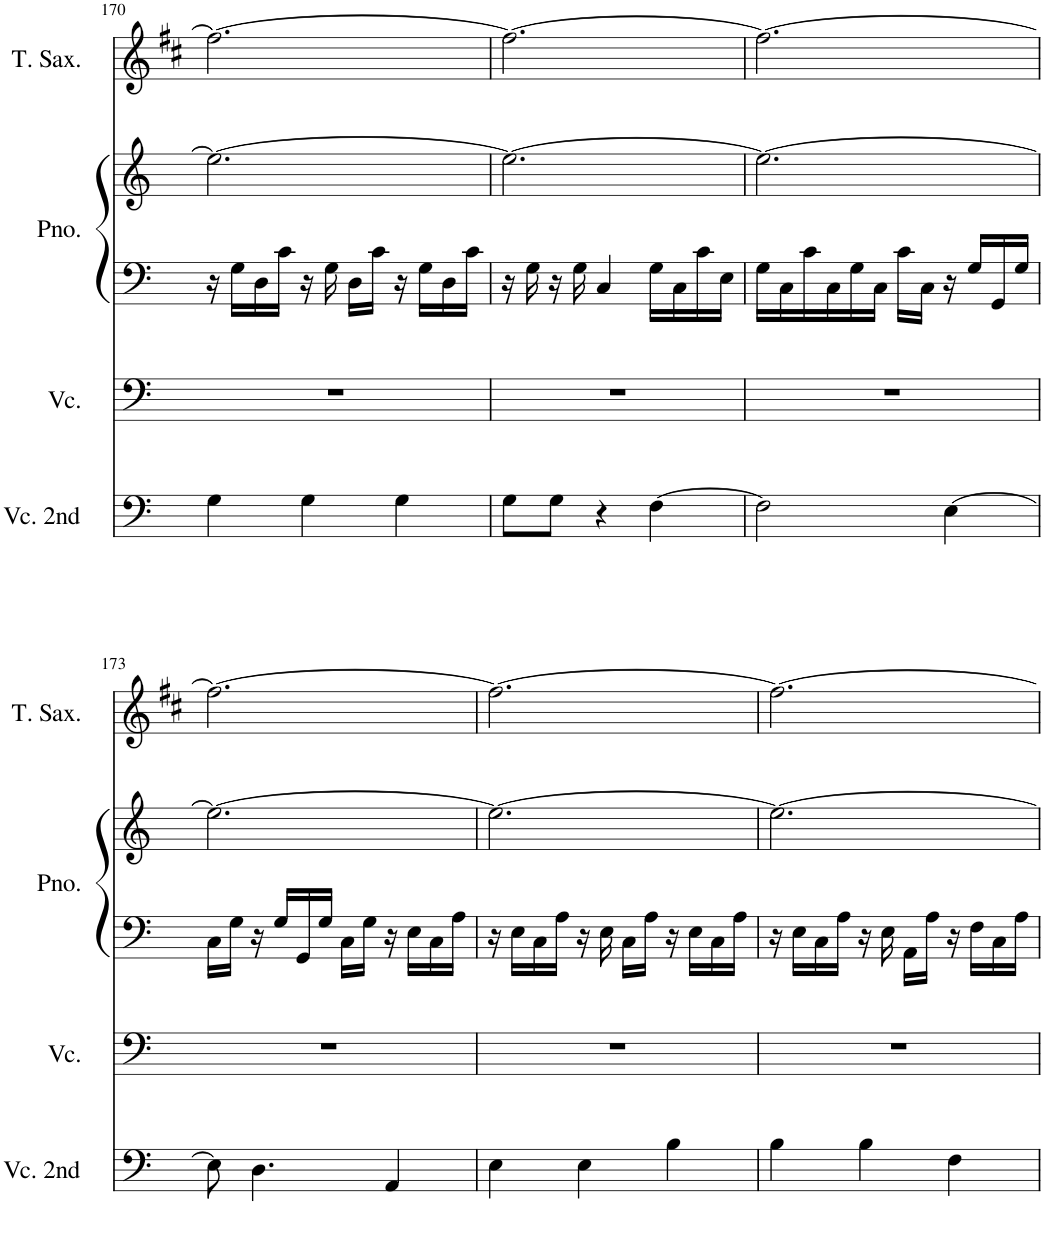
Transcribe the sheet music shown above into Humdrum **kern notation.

**kern	**kern	**kern	**kern	**kern
*part4	*part3	*part2	*part2	*part1
*staff5	*staff4	*staff3	*staff2	*staff1
*I"Violoncello 2nd time	*I"Violoncello 1st time	*I"Piano	*	*I"Tenor Saxophone
*I'Vc. 2nd	*I'Vc.	*I'Pno.	*	*I'T. Sax.
!!LO:PB:g=z
*clefF4	*clefF4	*clefF4	*clefG2	*clefG2
*	*	*	*	*Trd8c14
*k[]	*k[]	*k[]	*k[]	*k[f#c#]
*M6/8	*M6/8	*M6/8	*M6/8	*M6/8
=170	=170	=170	=170	=170
4G\	2.r	16r	2.ee\_	2.ff#\_
.	.	16G\LL	.	.
.	.	16D\	.	.
.	.	16c\JJ	.	.
4G\	.	16r	.	.
.	.	16G\	.	.
.	.	16D\LL	.	.
.	.	16c\JJ	.	.
4G\	.	16r	.	.
.	.	16G\LL	.	.
.	.	16D\	.	.
.	.	16c\JJ	.	.
=171	=171	=171	=171	=171
8G\L	2.r	16r	2.ee\_	2.ff#\_
.	.	16G\	.	.
8G\J	.	16r	.	.
.	.	16G\	.	.
4r	.	4C/	.	.
[4F\	.	16G\LL	.	.
.	.	16C\	.	.
.	.	16c\	.	.
.	.	16E\JJ	.	.
=172	=172	=172	=172	=172
2F\]	2.r	16G\LL	2.ee\_	2.ff#\_
.	.	16C\	.	.
.	.	16c\	.	.
.	.	16C\	.	.
.	.	16G\	.	.
.	.	16C\JJ	.	.
.	.	16c\LL	.	.
.	.	16C\JJ	.	.
[4E\	.	16r	.	.
.	.	16G/LL	.	.
.	.	16GG/	.	.
.	.	16G/JJ	.	.
!!LO:LB:g=z
=173	=173	=173	=173	=173
8E\]	2.r	16C\LL	2.ee\_	2.ff#\_
.	.	16G\JJ	.	.
4.D\	.	16r	.	.
.	.	16G/LL	.	.
.	.	16GG/	.	.
.	.	16G/JJ	.	.
.	.	16C\LL	.	.
.	.	16G\JJ	.	.
4AA/	.	16r	.	.
.	.	16E\LL	.	.
.	.	16C\	.	.
.	.	16A\JJ	.	.
=174	=174	=174	=174	=174
4E\	2.r	16r	2.ee\_	2.ff#\_
.	.	16E\LL	.	.
.	.	16C\	.	.
.	.	16A\JJ	.	.
4E\	.	16r	.	.
.	.	16E\	.	.
.	.	16C\LL	.	.
.	.	16A\JJ	.	.
4B\	.	16r	.	.
.	.	16E\LL	.	.
.	.	16C\	.	.
.	.	16A\JJ	.	.
=175	=175	=175	=175	=175
4B\	2.r	16r	2.ee\_	2.ff#\_
.	.	16E\LL	.	.
.	.	16C\	.	.
.	.	16A\JJ	.	.
4B\	.	16r	.	.
.	.	16E\	.	.
.	.	16AA\LL	.	.
.	.	16A\JJ	.	.
4F\	.	16r	.	.
.	.	16F\LL	.	.
.	.	16C\	.	.
.	.	16A\JJ	.	.
=	=	=	=	=
*-	*-	*-	*-	*-
